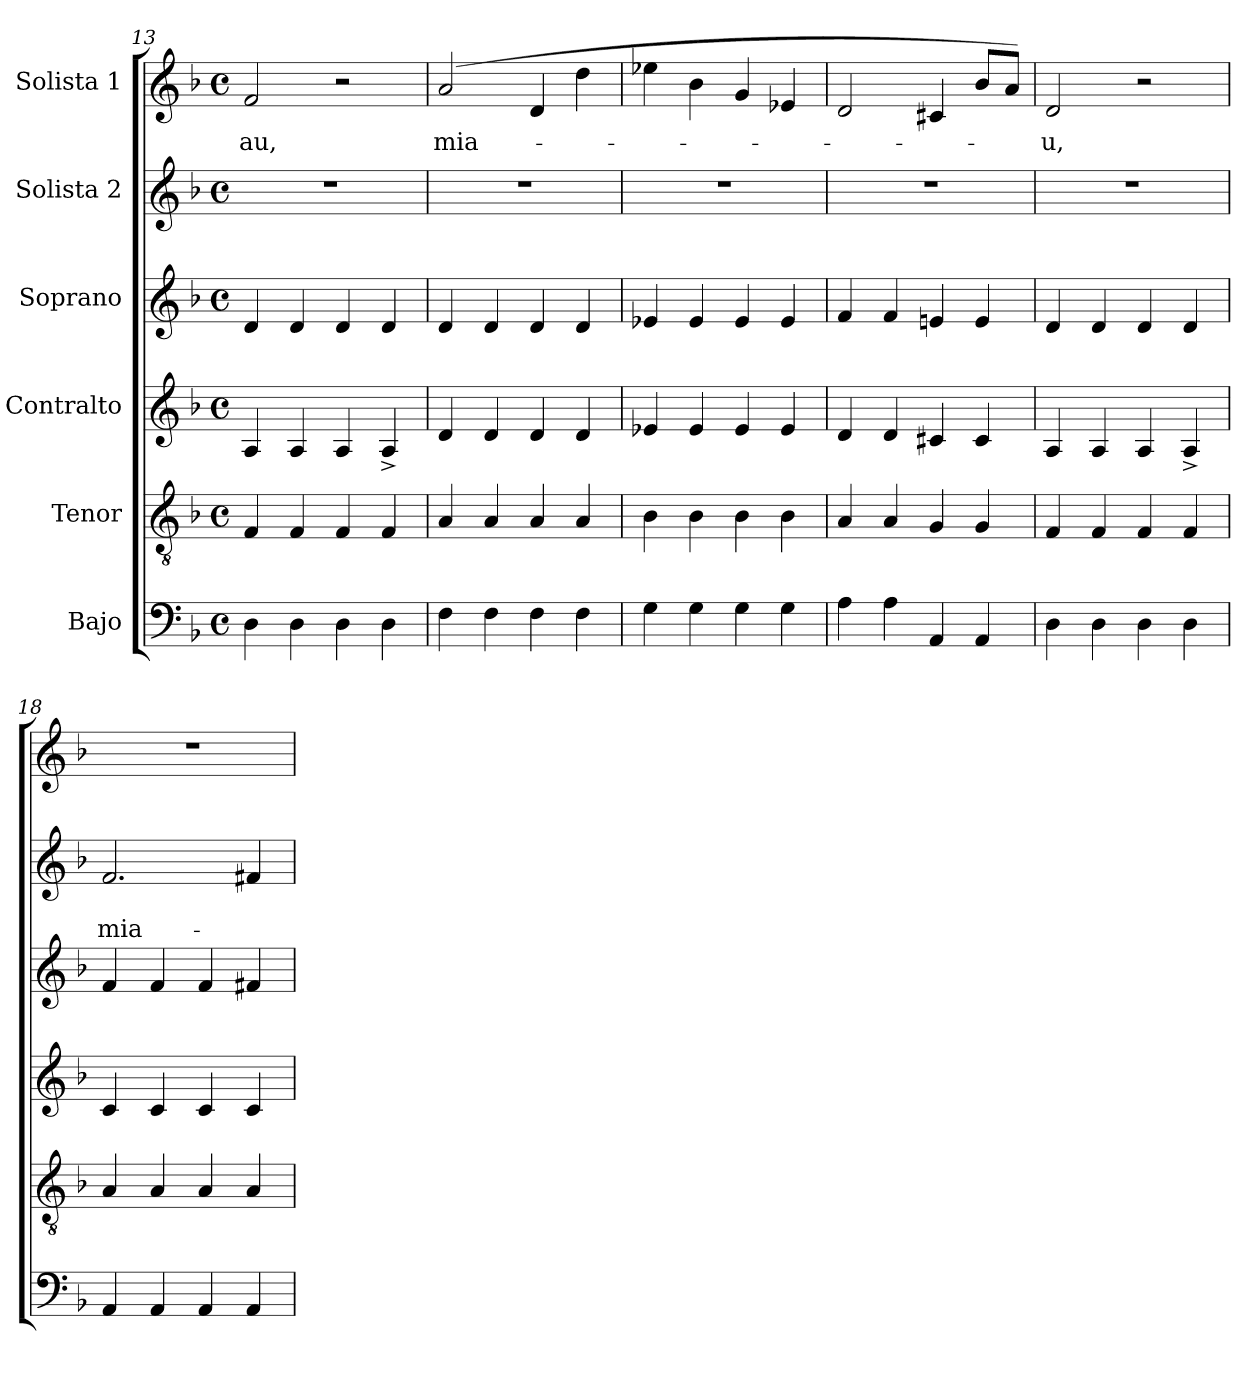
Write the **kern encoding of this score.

**kern	**kern	**kern	**kern	**kern	**text	**text	**kern	**text
*part6	*part5	*part4	*part3	*part2	*part2	*part2	*part1	*part1
*staff6	*staff5	*staff4	*staff3	*staff2	*staff2	*staff2	*staff1	*staff1
*I"Bajo	*I"Tenor	*I"Contralto	*I"Soprano	*I"Solista 2	*	*	*I"Solista 1	*
!!LO:PB:g=z
*clefF4	*clefGv2	*clefG2	*clefG2	*clefG2	*	*	*clefG2	*
*ITrd7c12	*	*	*	*	*	*	*	*
*k[b-]	*k[b-]	*k[b-]	*k[b-]	*k[b-]	*	*	*k[b-]	*
*F:	*F:	*F:	*F:	*F:	*	*	*F:	*
*M4/4	*M4/4	*M4/4	*M4/4	*M4/4	*	*	*M4/4	*
*met(c)	*met(c)	*met(c)	*met(c)	*met(c)	*	*	*met(c)	*
=13	=13	=13	=13	=13	=13	=13	=13	=13
!	!	!	!	!	!	!	!	!LO:LY:b
4DD\	4F/	4A/	4d/	1r	.	.	2f/	-au,
4DD\	4F/	4A/	4d/	.	.	.	.	.
4DD\	4F/	4A/	4d/	.	.	.	2r	.
4DD\	4F/	4A^</	4d/	.	.	.	.	.
=14	=14	=14	=14	=14	=14	=14	=14	=14
!	!	!	!	!	!	!	!	!LO:LY:b
4FF\	4A/	4d/	4d/	1r	.	.	(2a/	mia-
4FF\	4A/	4d/	4d/	.	.	.	.	.
4FF\	4A/	4d/	4d/	.	.	.	4d/	.
4FF\	4A/	4d/	4d/	.	.	.	4dd\	.
=15	=15	=15	=15	=15	=15	=15	=15	=15
4GG\	4B-\	4e-X/	4e-X/	1r	.	.	4ee-X\	.
4GG\	4B-\	4e-/	4e-/	.	.	.	4b-\	.
4GG\	4B-\	4e-/	4e-/	.	.	.	4g/	.
4GG\	4B-\	4e-/	4e-/	.	.	.	4e-X/	.
=16	=16	=16	=16	=16	=16	=16	=16	=16
4AA\	4A/	4d/	4f/	1r	.	.	2d/	.
4AA\	4A/	4d/	4f/	.	.	.	.	.
4AAA/	4G/	4c#X/	4en/	.	.	.	4c#X/	.
4AAA/	4G/	4c#/	4e/	.	.	.	8b-/L	.
.	.	.	.	.	.	.	8a/J)	.
!!LO:LB:g=z
=17	=17	=17	=17	=17	=17	=17	=17	=17
!	!	!	!	!	!	!	!	!LO:LY:b
4DD\	4F/	4A/	4d/	1r	.	.	2d/	-u,
4DD\	4F/	4A/	4d/	.	.	.	.	.
4DD\	4F/	4A/	4d/	.	.	.	2r	.
4DD\	4F/	4A^</	4d/	.	.	.	.	.
=18	=18	=18	=18	=18	=18	=18	=18	=18
!	!	!	!	!	!	!LO:LY:b	!	!
4AAA/	4A/	4c/	4f/	2.f/	.	mia-	1r	.
4AAA/	4A/	4c/	4f/	.	.	.	.	.
4AAA/	4A/	4c/	4f/	.	.	.	.	.
4AAA/	4A/	4c/	4f#X/	4f#X/	.	.	.	.
=	=	=	=	=	=	=	=	=
*-	*-	*-	*-	*-	*-	*-	*-	*-
